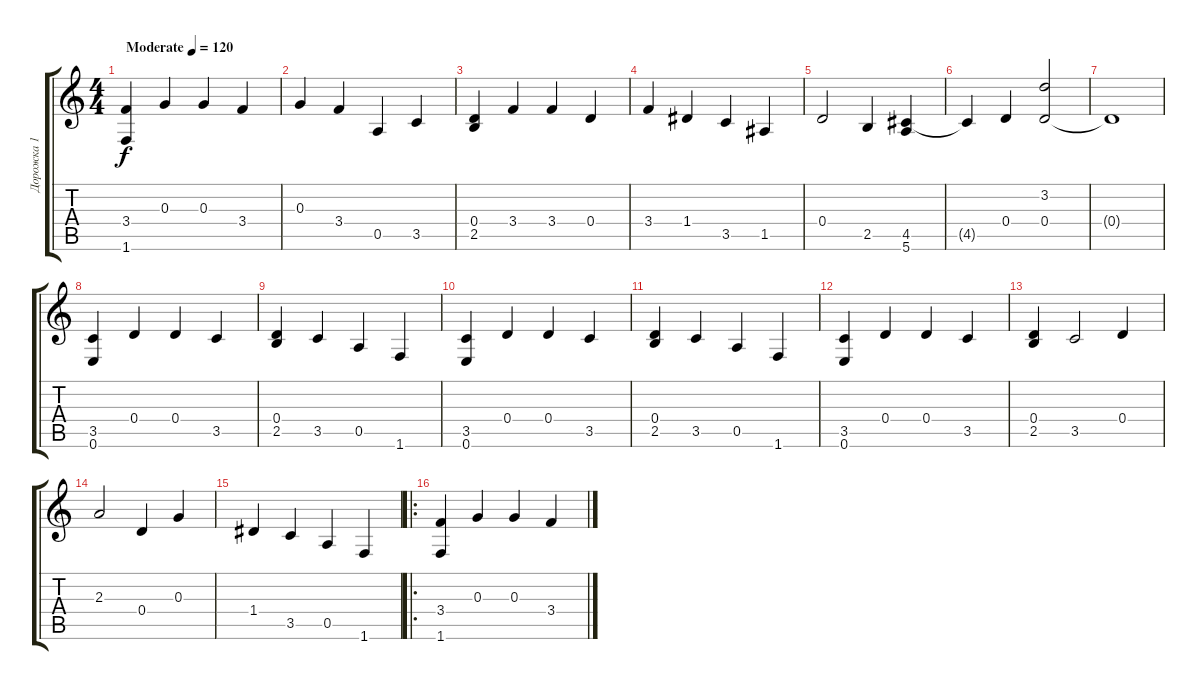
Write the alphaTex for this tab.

\track ("Дорожка 1" "Дорожка 1") {instrument acousticguitarsteel}
\staff {score tabs}
\tuning (E4 B3 G3 D3 A2 E2) {hide}
\ts (4 4)
\tempo (120 "Moderate")
\clef g2
\ks c
(3.4 1.6).4{dy f instrument acousticguitarsteel} 0.3.4 0.3.4 3.4.4 |
0.3.4 3.4.4 0.5.4 3.5.4 |
(0.4 2.5).4 3.4.4 3.4.4 0.4.4 |
3.4.4 1.4.4 3.5.4 1.5.4 |
0.4.2 2.5.4 (4.5 5.6).4 |
4.5{t}.4 0.4.4 (3.2 0.4).2 |
0.4{t}.1 |
(3.5 0.6).4 0.4.4 0.4.4 3.5.4 |
(0.4 2.5).4 3.5.4 0.5.4 1.6.4 |
(3.5 0.6).4 0.4.4 0.4.4 3.5.4 |
(0.4 2.5).4 3.5.4 0.5.4 1.6.4 |
(3.5 0.6).4 0.4.4 0.4.4 3.5.4 |
(0.4 2.5).4 3.5.2 0.4.4 |
2.3.2 0.4.4 0.3.4 |
1.4.4 3.5.4 0.5.4 1.6.4 |
\ro
(3.4 1.6).4 0.3.4 0.3.4 3.4.4
